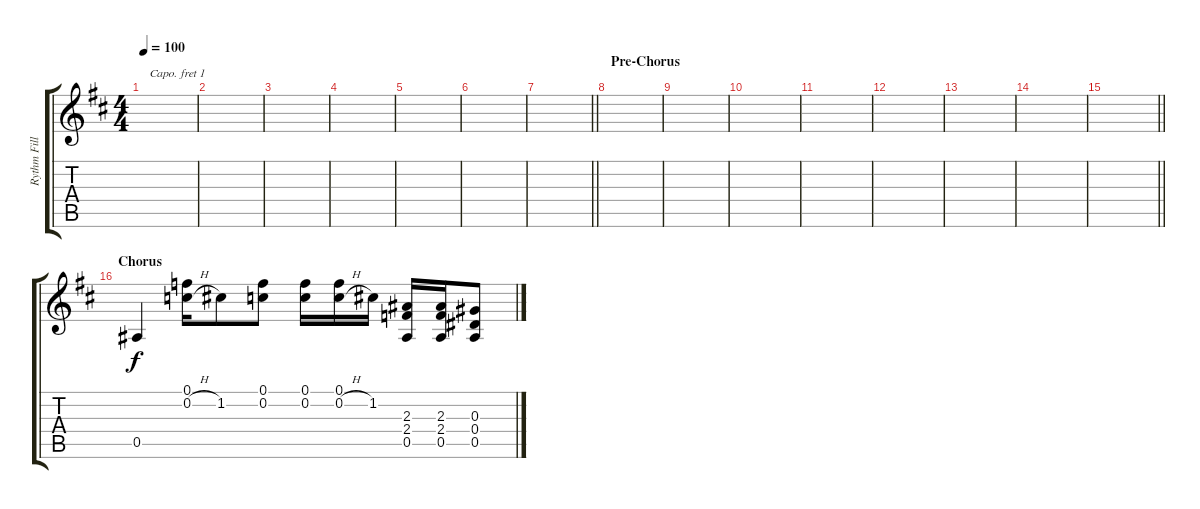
\track ("Rythm Fills" "Rythm Fill") {instrument electricguitarclean}
\staff {score tabs}
\capo 1
\tuning (E4 B3 G3 D3 A2 E2) {hide}
\ts (4 4)
\tempo 100
\clef g2
\ks d
|
|
|
|
|
|
\barLineRight lightlight
|
\section ("" "Pre-Chorus")
|
|
|
|
|
|
|
\barLineRight lightlight
|
\section ("" "Chorus")
0.5.4 (0.1 0.2{h}).16 1.2.8 (0.1 0.2).8 (0.1 0.2).16 (0.1 0.2{h}).16 1.2.16 (2.3 2.4 0.5).16 (2.3 2.4 0.5).16 (0.3 0.4 0.5).8
